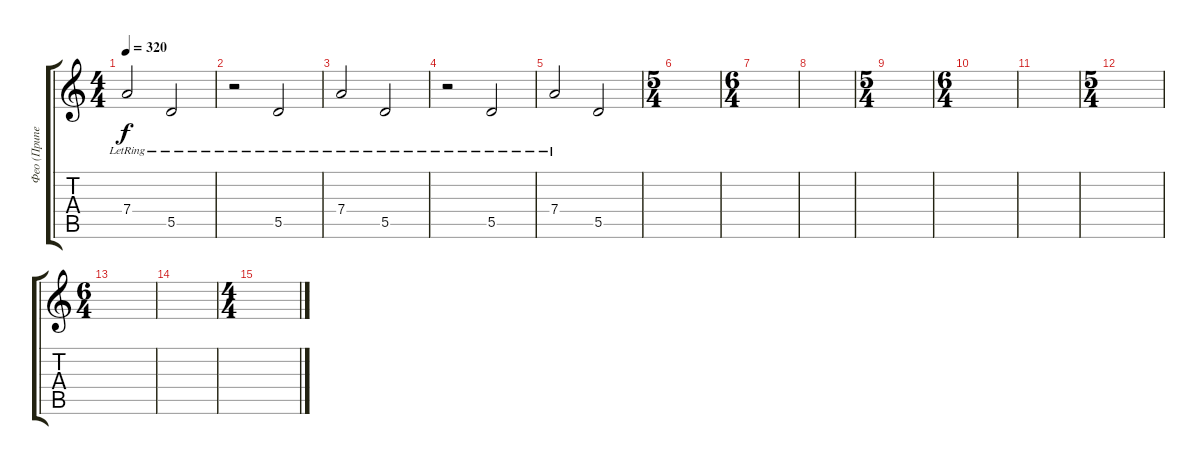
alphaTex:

\track ("Фео (Припев)" "Фео (Припе") {instrument distortionguitar}
\staff {score tabs}
\tuning (E4 B3 G3 D3 A2 E2) {hide}
\ts (4 4)
\tempo 320
\clef g2
\ks c
7.4{lr}.2{dy f} 5.5{lr}.2 |
r.2 5.5{lr}.2 |
7.4{lr}.2 5.5{lr}.2 |
r.2 5.5{lr}.2 |
7.4{lr}.2 5.5.2 |
\ts (5 4)
|
\ts (6 4)
|
|
\ts (5 4)
|
\ts (6 4)
|
|
\ts (5 4)
|
\ts (6 4)
|
|
\ts (4 4)
